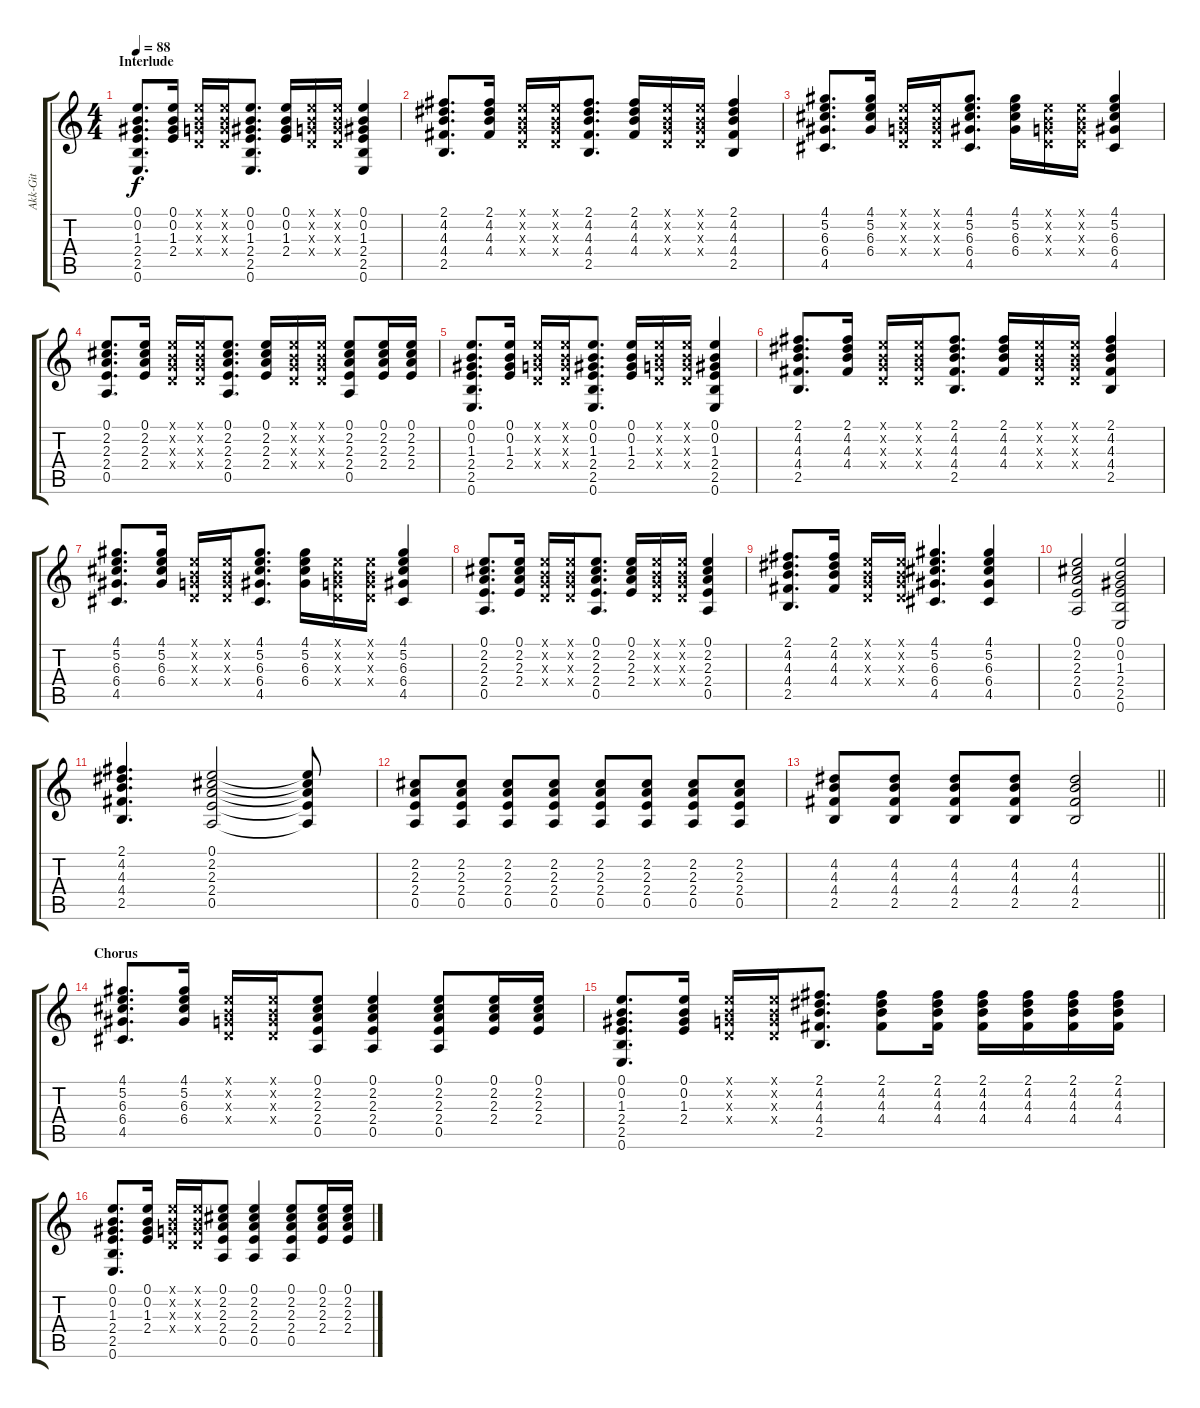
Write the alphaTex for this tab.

\track ("Akk-Git" "Akk-Git") {instrument acousticguitarsteel}
\staff {score tabs}
\tuning (E4 B3 G3 D3 A2 E2) {hide}
\ts (4 4)
\section ("" "Interlude")
\tempo 88
\clef g2
\ks c
(0.1 0.2 1.3 2.4 2.5 0.6).8{d dy f} (0.1 0.2 1.3 2.4).16 (0.1{x} 0.2{x} 0.3{x} 0.4{x}).16 (0.1{x} 0.2{x} 0.3{x} 0.4{x}).16 (0.1 0.2 1.3 2.4 2.5 0.6).8{d} (0.1 0.2 1.3 2.4).16 (0.1{x} 0.2{x} 0.3{x} 0.4{x}).16 (0.1{x} 0.2{x} 0.3{x} 0.4{x}).16 (0.1 0.2 1.3 2.4 2.5 0.6).4 |
(2.1 4.2 4.3 4.4 2.5).8{d} (2.1 4.2 4.3 4.4).16 (0.1{x} 0.2{x} 0.3{x} 0.4{x}).16 (0.1{x} 0.2{x} 0.3{x} 0.4{x}).16 (2.1 4.2 4.3 4.4 2.5).8{d} (2.1 4.2 4.3 4.4).16 (0.1{x} 0.2{x} 0.3{x} 0.4{x}).16 (0.1{x} 0.2{x} 0.3{x} 0.4{x}).16 (2.1 4.2 4.3 4.4 2.5).4 |
(4.1 5.2 6.3 6.4 4.5).8{d} (4.1 5.2 6.3 6.4).16 (0.1{x} 0.2{x} 0.3{x} 0.4{x}).16 (0.1{x} 0.2{x} 0.3{x} 0.4{x}).16 (4.1 5.2 6.3 6.4 4.5).8{d} (4.1 5.2 6.3 6.4).16 (0.1{x} 0.2{x} 0.3{x} 0.4{x}).16 (0.1{x} 0.2{x} 0.3{x} 0.4{x}).16 (4.1 5.2 6.3 6.4 4.5).4 |
(0.1 2.2 2.3 2.4 0.5).8{d} (0.1 2.2 2.3 2.4).16 (0.1{x} 0.2{x} 0.3{x} 0.4{x}).16 (0.1{x} 0.2{x} 0.3{x} 0.4{x}).16 (0.1 2.2 2.3 2.4 0.5).8{d} (0.1 2.2 2.3 2.4).16 (0.1{x} 0.2{x} 0.3{x} 0.4{x}).16 (0.1{x} 0.2{x} 0.3{x} 0.4{x}).16 (0.1 2.2 2.3 2.4 0.5).8 (0.1 2.2 2.3 2.4).16 (0.1 2.2 2.3 2.4).16 |
(0.1 0.2 1.3 2.4 2.5 0.6).8{d} (0.1 0.2 1.3 2.4).16 (0.1{x} 0.2{x} 0.3{x} 0.4{x}).16 (0.1{x} 0.2{x} 0.3{x} 0.4{x}).16 (0.1 0.2 1.3 2.4 2.5 0.6).8{d} (0.1 0.2 1.3 2.4).16 (0.1{x} 0.2{x} 0.3{x} 0.4{x}).16 (0.1{x} 0.2{x} 0.3{x} 0.4{x}).16 (0.1 0.2 1.3 2.4 2.5 0.6).4 |
(2.1 4.2 4.3 4.4 2.5).8{d} (2.1 4.2 4.3 4.4).16 (0.1{x} 0.2{x} 0.3{x} 0.4{x}).16 (0.1{x} 0.2{x} 0.3{x} 0.4{x}).16 (2.1 4.2 4.3 4.4 2.5).8{d} (2.1 4.2 4.3 4.4).16 (0.1{x} 0.2{x} 0.3{x} 0.4{x}).16 (0.1{x} 0.2{x} 0.3{x} 0.4{x}).16 (2.1 4.2 4.3 4.4 2.5).4 |
(4.1 5.2 6.3 6.4 4.5).8{d} (4.1 5.2 6.3 6.4).16 (0.1{x} 0.2{x} 0.3{x} 0.4{x}).16 (0.1{x} 0.2{x} 0.3{x} 0.4{x}).16 (4.1 5.2 6.3 6.4 4.5).8{d} (4.1 5.2 6.3 6.4).16 (0.1{x} 0.2{x} 0.3{x} 0.4{x}).16 (0.1{x} 0.2{x} 0.3{x} 0.4{x}).16 (4.1 5.2 6.3 6.4 4.5).4 |
(0.1 2.2 2.3 2.4 0.5).8{d} (0.1 2.2 2.3 2.4).16 (0.1{x} 0.2{x} 0.3{x} 0.4{x}).16 (0.1{x} 0.2{x} 0.3{x} 0.4{x}).16 (0.1 2.2 2.3 2.4 0.5).8{d} (0.1 2.2 2.3 2.4).16 (0.1{x} 0.2{x} 0.3{x} 0.4{x}).16 (0.1{x} 0.2{x} 0.3{x} 0.4{x}).16 (0.1 2.2 2.3 2.4 0.5).4 |
(2.1 4.2 4.3 4.4 2.5).8{d} (2.1 4.2 4.3 4.4).16 (0.1{x} 0.2{x} 0.3{x} 0.4{x}).16 (0.1{x} 0.2{x} 0.3{x} 0.4{x}).16 (4.1 5.2 6.3 6.4 4.5).4{d} (4.1 5.2 6.3 6.4 4.5).4 |
(0.1 2.2 2.3 2.4 0.5).2 (0.1 0.2 1.3 2.4 2.5 0.6).2 |
(2.1 4.2 4.3 4.4 2.5).4{d} (0.1 2.2 2.3 2.4 0.5).2 (0.1{t} 2.2{t} 2.3{t} 2.4{t} 0.5{t}).8 |
(2.2 2.3 2.4 0.5).8 (2.2 2.3 2.4 0.5).8 (2.2 2.3 2.4 0.5).8 (2.2 2.3 2.4 0.5).8 (2.2 2.3 2.4 0.5).8 (2.2 2.3 2.4 0.5).8 (2.2 2.3 2.4 0.5).8 (2.2 2.3 2.4 0.5).8 |
\barLineRight lightlight
(4.2 4.3 4.4 2.5).8 (4.2 4.3 4.4 2.5).8 (4.2 4.3 4.4 2.5).8 (4.2 4.3 4.4 2.5).8 (4.2 4.3 4.4 2.5).2 |
\section ("" "Chorus")
(4.1 5.2 6.3 6.4 4.5).8{d} (4.1 5.2 6.3 6.4).16 (0.1{x} 0.2{x} 0.3{x} 0.4{x}).16 (0.1{x} 0.2{x} 0.3{x} 0.4{x}).16 (0.1 2.2 2.3 2.4 0.5).8 (0.1 2.2 2.3 2.4 0.5).4 (0.1 2.2 2.3 2.4 0.5).8 (0.1 2.2 2.3 2.4).16 (0.1 2.2 2.3 2.4).16 |
(0.1 0.2 1.3 2.4 2.5 0.6).8{d} (0.1 0.2 1.3 2.4).16 (0.1{x} 0.2{x} 0.3{x} 0.4{x}).16 (0.1{x} 0.2{x} 0.3{x} 0.4{x}).16 (2.1 4.2 4.3 4.4 2.5).8{d} (2.1 4.2 4.3 4.4).8 (2.1 4.2 4.3 4.4).16 (2.1 4.2 4.3 4.4).16 (2.1 4.2 4.3 4.4).16 (2.1 4.2 4.3 4.4).16 (2.1 4.2 4.3 4.4).16 |
(0.1 0.2 1.3 2.4 2.5 0.6).8{d} (0.1 0.2 1.3 2.4).16 (0.1{x} 0.2{x} 0.3{x} 0.4{x}).16 (0.1{x} 0.2{x} 0.3{x} 0.4{x}).16 (0.1 2.2 2.3 2.4 0.5).8 (0.1 2.2 2.3 2.4 0.5).4 (0.1 2.2 2.3 2.4 0.5).8 (0.1 2.2 2.3 2.4).16 (0.1 2.2 2.3 2.4).16
